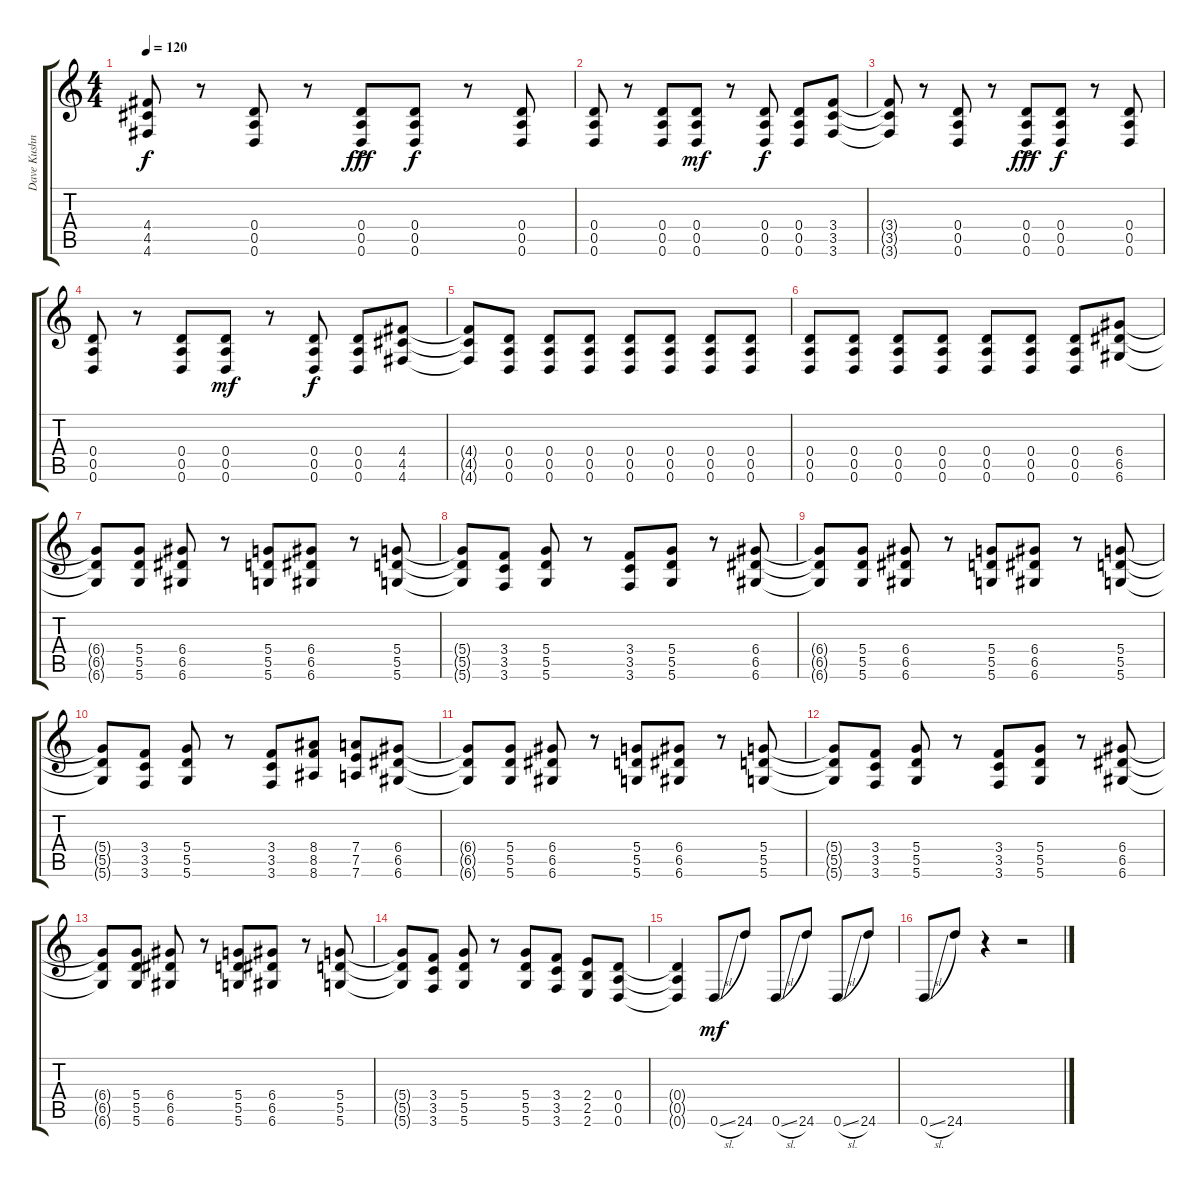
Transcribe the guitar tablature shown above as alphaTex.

\track ("Dave Kushner" "Dave Kushn") {instrument distortionguitar}
\staff {score tabs}
\tuning (E4 B3 G3 D3 A2 D2) {hide}
\ts (4 4)
\tempo 120
\clef g2
\ks c
(4.4{t} 4.5{t} 4.6{t}).8{dy f} r.8 (0.4 0.5 0.6).8 r.8 (0.4 0.5 0.6{ac}).8{dy fff} (0.4 0.5 0.6).8{dy f} r.8 (0.4 0.5 0.6).8 |
(0.4 0.5 0.6).8 r.8 (0.4 0.5 0.6).8 (0.4 0.5 0.6).8{dy mf} r.8 (0.4 0.5 0.6).8{dy f} (0.4 0.5 0.6).8 (3.4 3.5 3.6).8 |
(3.4{t} 3.5{t} 3.6{t}).8 r.8 (0.4 0.5 0.6).8 r.8 (0.4 0.5 0.6{ac}).8{dy fff} (0.4 0.5 0.6).8{dy f} r.8 (0.4 0.5 0.6).8 |
(0.4 0.5 0.6).8 r.8 (0.4 0.5 0.6).8 (0.4 0.5 0.6).8{dy mf} r.8 (0.4 0.5 0.6).8{dy f} (0.4 0.5 0.6).8 (4.4 4.5 4.6).8 |
(4.4{t} 4.5{t} 4.6{t}).8 (0.4 0.5 0.6).8 (0.4 0.5 0.6).8 (0.4 0.5 0.6).8 (0.4 0.5 0.6).8 (0.4 0.5 0.6).8 (0.4 0.5 0.6).8 (0.4 0.5 0.6).8 |
(0.4 0.5 0.6).8 (0.4 0.5 0.6).8 (0.4 0.5 0.6).8 (0.4 0.5 0.6).8 (0.4 0.5 0.6).8 (0.4 0.5 0.6).8 (0.4 0.5 0.6).8 (6.4 6.5 6.6).8 |
(6.4{t} 6.5{t} 6.6{t}).8 (5.4 5.5 5.6).8 (6.4 6.5 6.6).8 r.8 (5.4 5.5 5.6).8 (6.4 6.5 6.6).8 r.8 (5.4 5.5 5.6).8 |
(5.4{t} 5.5{t} 5.6{t}).8 (3.4 3.5 3.6).8 (5.4 5.5 5.6).8 r.8 (3.4 3.5 3.6).8 (5.4 5.5 5.6).8 r.8 (6.4 6.5 6.6).8 |
(6.4{t} 6.5{t} 6.6{t}).8 (5.4 5.5 5.6).8 (6.4 6.5 6.6).8 r.8 (5.4 5.5 5.6).8 (6.4 6.5 6.6).8 r.8 (5.4 5.5 5.6).8 |
(5.4{t} 5.5{t} 5.6{t}).8 (3.4 3.5 3.6).8 (5.4 5.5 5.6).8 r.8 (3.4 3.5 3.6).8 (8.4 8.5 8.6).8 (7.4 7.5 7.6).8 (6.4 6.5 6.6).8 |
(6.4{t} 6.5{t} 6.6{t}).8 (5.4 5.5 5.6).8 (6.4 6.5 6.6).8 r.8 (5.4 5.5 5.6).8 (6.4 6.5 6.6).8 r.8 (5.4 5.5 5.6).8 |
(5.4{t} 5.5{t} 5.6{t}).8 (3.4 3.5 3.6).8 (5.4 5.5 5.6).8 r.8 (3.4 3.5 3.6).8 (5.4 5.5 5.6).8 r.8 (6.4 6.5 6.6).8 |
(6.4{t} 6.5{t} 6.6{t}).8 (5.4 5.5 5.6).8 (6.4 6.5 6.6).8 r.8 (5.4 5.5 5.6).8 (6.4 6.5 6.6).8 r.8 (5.4 5.5 5.6).8 |
(5.4{t} 5.5{t} 5.6{t}).8 (3.4 3.5 3.6).8 (5.4 5.5 5.6).8 r.8 (5.4 5.5 5.6).8 (3.4 3.5 3.6).8 (2.4 2.5 2.6).8 (0.4 0.5 0.6).8 |
(0.4{t} 0.5{t} 0.6{t}).4 0.6{sl}.8{dy mf} 24.6.8 0.6{sl}.8 24.6.8 0.6{sl}.8 24.6.8 |
0.6{sl}.8 24.6.8 r.4 r.2
